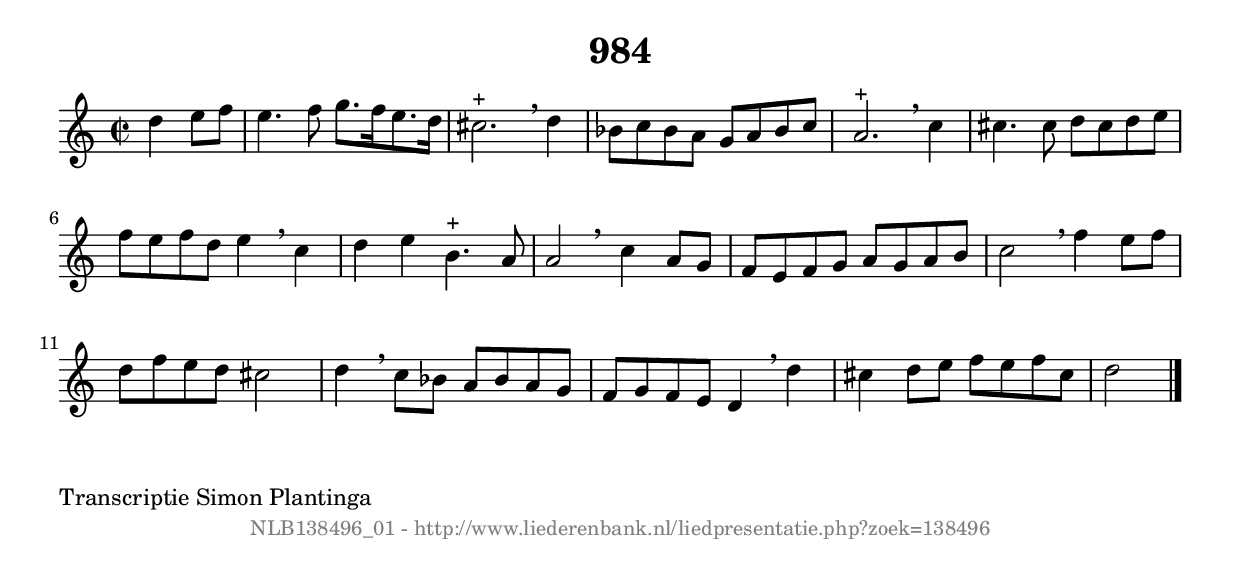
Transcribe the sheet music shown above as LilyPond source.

%
% produced by wce2krn 1.64 (7 June 2014)
%
\version"2.16"
#(append! paper-alist '(("long" . (cons (* 210 mm) (* 2000 mm)))))
#(set-default-paper-size "long")
sb = {\breathe}
mBreak = {\breathe }
bBreak = {\breathe }
x = {\once\override NoteHead #'style = #'cross }
gl=\glissando
itime={\override Staff.TimeSignature #'stencil = ##f }
ficta = {\once\set suggestAccidentals = ##t}
fine = {\once\override Score.RehearsalMark #'self-alignment-X = #1 \mark \markup {\italic{Fine}}}
dc = {\once\override Score.RehearsalMark #'self-alignment-X = #1 \mark \markup {\italic{D.C.}}}
dcf = {\once\override Score.RehearsalMark #'self-alignment-X = #1 \mark \markup {\italic{D.C. al Fine}}}
dcc = {\once\override Score.RehearsalMark #'self-alignment-X = #1 \mark \markup {\italic{D.C. al Coda}}}
ds = {\once\override Score.RehearsalMark #'self-alignment-X = #1 \mark \markup {\italic{D.S.}}}
dsf = {\once\override Score.RehearsalMark #'self-alignment-X = #1 \mark \markup {\italic{D.S. al Fine}}}
dsc = {\once\override Score.RehearsalMark #'self-alignment-X = #1 \mark \markup {\italic{D.S. al Coda}}}
pv = {\set Score.repeatCommands = #'((volta "1"))}
sv = {\set Score.repeatCommands = #'((volta "2"))}
tv = {\set Score.repeatCommands = #'((volta "3"))}
qv = {\set Score.repeatCommands = #'((volta "4"))}
xv = {\set Score.repeatCommands = #'((volta #f))}
\header{ tagline = ""
title = "984"
}
\score {{
\key a \minor
\relative g'
{
\set melismaBusyProperties = #'()
\partial 32*16
\time 2/2
\tempo 4=120
\override Score.MetronomeMark #'transparent = ##t
\override Score.RehearsalMark #'break-visibility = #(vector #t #t #f)
d'4 e8 f8 | e4. f8 g8. f16 e8. d16 | cis2.^"+" \sb d4 | bes8 c8 bes8 a8 g8 a8 bes8 c8 | a2.^"+" \mBreak
c4 | cis4. cis8 d8 cis8 d8 e8 | f8 e8 f8 d8 e4 \sb c4 | d4 e4 b4.^"+" a8 | a2 \bar ":|:" \bBreak
c4 a8 g8 | f8 e8 f8 g8 a8 g8 a8 b8 | c2 \sb f4 e8 f8 | d8 f8 e8 d8 cis2 | d4 \mBreak
c8 bes8 a8 bes8 a8 g8 | f8 g8 f8 e8 d4 \sb d'4 | cis4 d8 e8 f8 e8 f8 cis8 | d2 \bar "|."
 }}
 \midi { }
 \layout {
            indent = 0.0\cm
}
}
\markup { \wordwrap-string #" 
Transcriptie Simon Plantinga
"}
\markup { \vspace #0 } \markup { \with-color #grey \fill-line { \center-column { \smaller "NLB138496_01 - http://www.liederenbank.nl/liedpresentatie.php?zoek=138496" } } }
